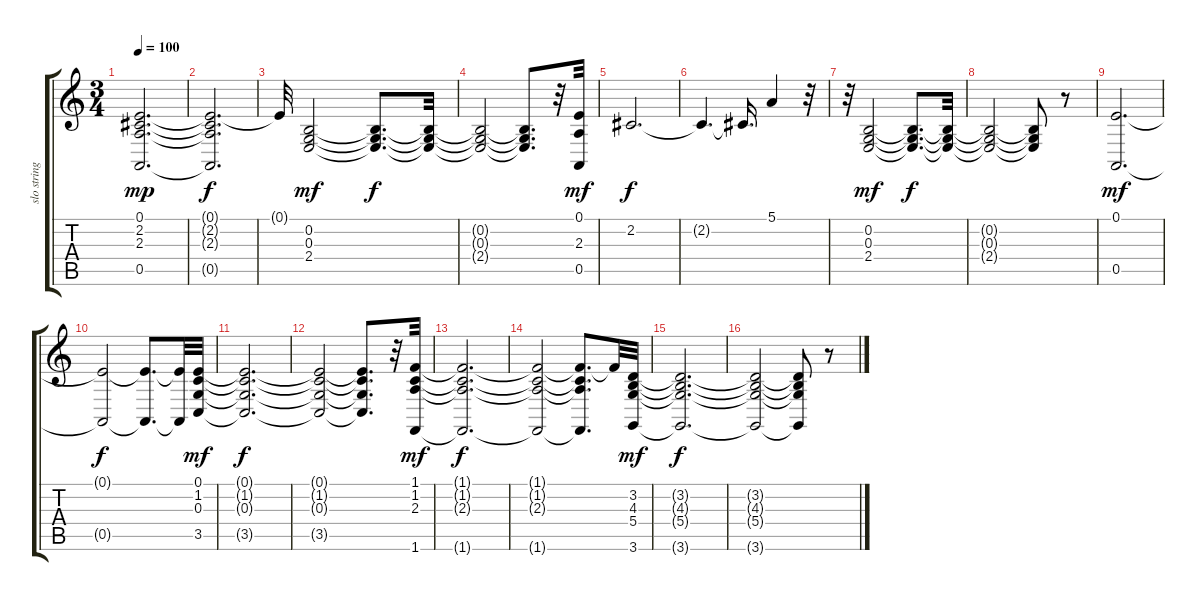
\track ("slo strings" "slo string") {instrument stringensemble2}
\staff {score tabs}
\tuning (E4 B3 G3 D3 A2 E2) {hide}
\ts (3 4)
\tempo 100
\clef g2
\ks c
(0.1 2.2 2.3 0.5).2{d dy mp balance 8 instrument stringensemble2} |
(0.1{t} 2.2{t} 2.3{t} 0.5{t}).2{d dy f} |
0.1{t}.32 (0.2 0.3 2.4).2{dy mf} (0.2{t} 0.3{t} 2.4{t}).8{d dy f} (0.2{t} 0.3{t} 2.4{t}).32 |
(0.2{t} 0.3{t} 2.4{t}).2 (0.2{t} 0.3{t} 2.4{t}).8{d} r.32 (0.1 2.3 0.5).32{dy mf} |
2.2.2{d dy f} |
2.2{t}.4{d} 2.2{t}.16{d} 5.1.4 r.32 |
r.32 (0.2 0.3 2.4).2{dy mf} (0.2{t} 0.3{t} 2.4{t}).8{d dy f} (0.2{t} 0.3{t} 2.4{t}).32 |
(0.2{t} 0.3{t} 2.4{t}).2 (0.2{t} 0.3{t} 2.4{t}).8 r.8 |
(0.1 0.5).2{d dy mf balance 8 instrument stringensemble2} |
(0.1{t} 0.5{t}).2{dy f} (0.1{t} 0.5{t}).8{d} (0.1{t} 0.5{t}).32 (0.1 1.2 0.3 3.5).32{dy mf} |
(0.1{t} 1.2{t} 0.3{t} 3.5{t}).2{d dy f} |
(0.1{t} 1.2{t} 0.3{t} 3.5{t}).2 (0.1{t} 1.2{t} 0.3{t} 3.5{t}).8{d} r.32 (1.1 1.2 2.3 1.6).32{dy mf} |
(1.1{t} 1.2{t} 2.3{t} 1.6{t}).2{d dy f} |
(1.1{t} 1.2{t} 2.3{t} 1.6{t}).2 (1.1{t} 1.2{t} 2.3{t} 1.6{t}).8{d} 1.1{t}.32 (3.2 4.3 5.4 3.6).32{dy mf} |
(3.2{t} 4.3{t} 5.4{t} 3.6{t}).2{d dy f} |
(3.2{t} 4.3{t} 5.4{t} 3.6{t}).2 (3.2{t} 4.3{t} 5.4{t} 3.6{t}).8 r.8
